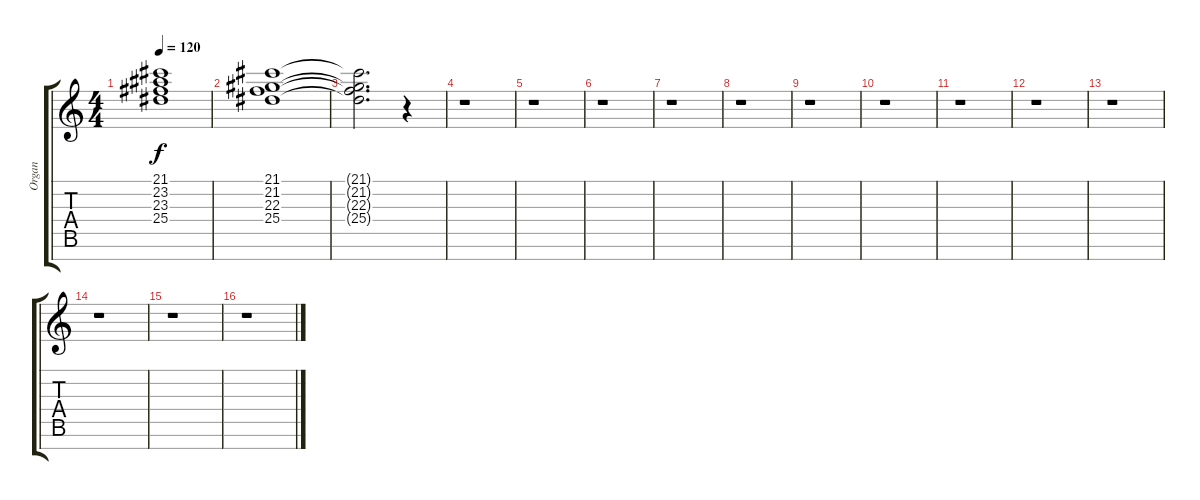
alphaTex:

\track ("Organ" "Organ") {instrument drawbarorgan}
\staff {score tabs}
\tuning (E4 B3 G3 D3 A2 E2 E5) {hide}
\ts (4 4)
\tempo 120
\clef g2
\ks c
(21.1 23.2 23.3 25.4).1{dy f} |
(21.1 21.2 22.3 25.4).1 |
(21.1{t} 21.2{t} 22.3{t} 25.4{t}).2{d} r.4 |
r.1 |
r.1 |
r.1 |
r.1 |
r.1 |
r.1 |
r.1 |
r.1 |
r.1 |
r.1 |
r.1 |
r.1 |
r.1
